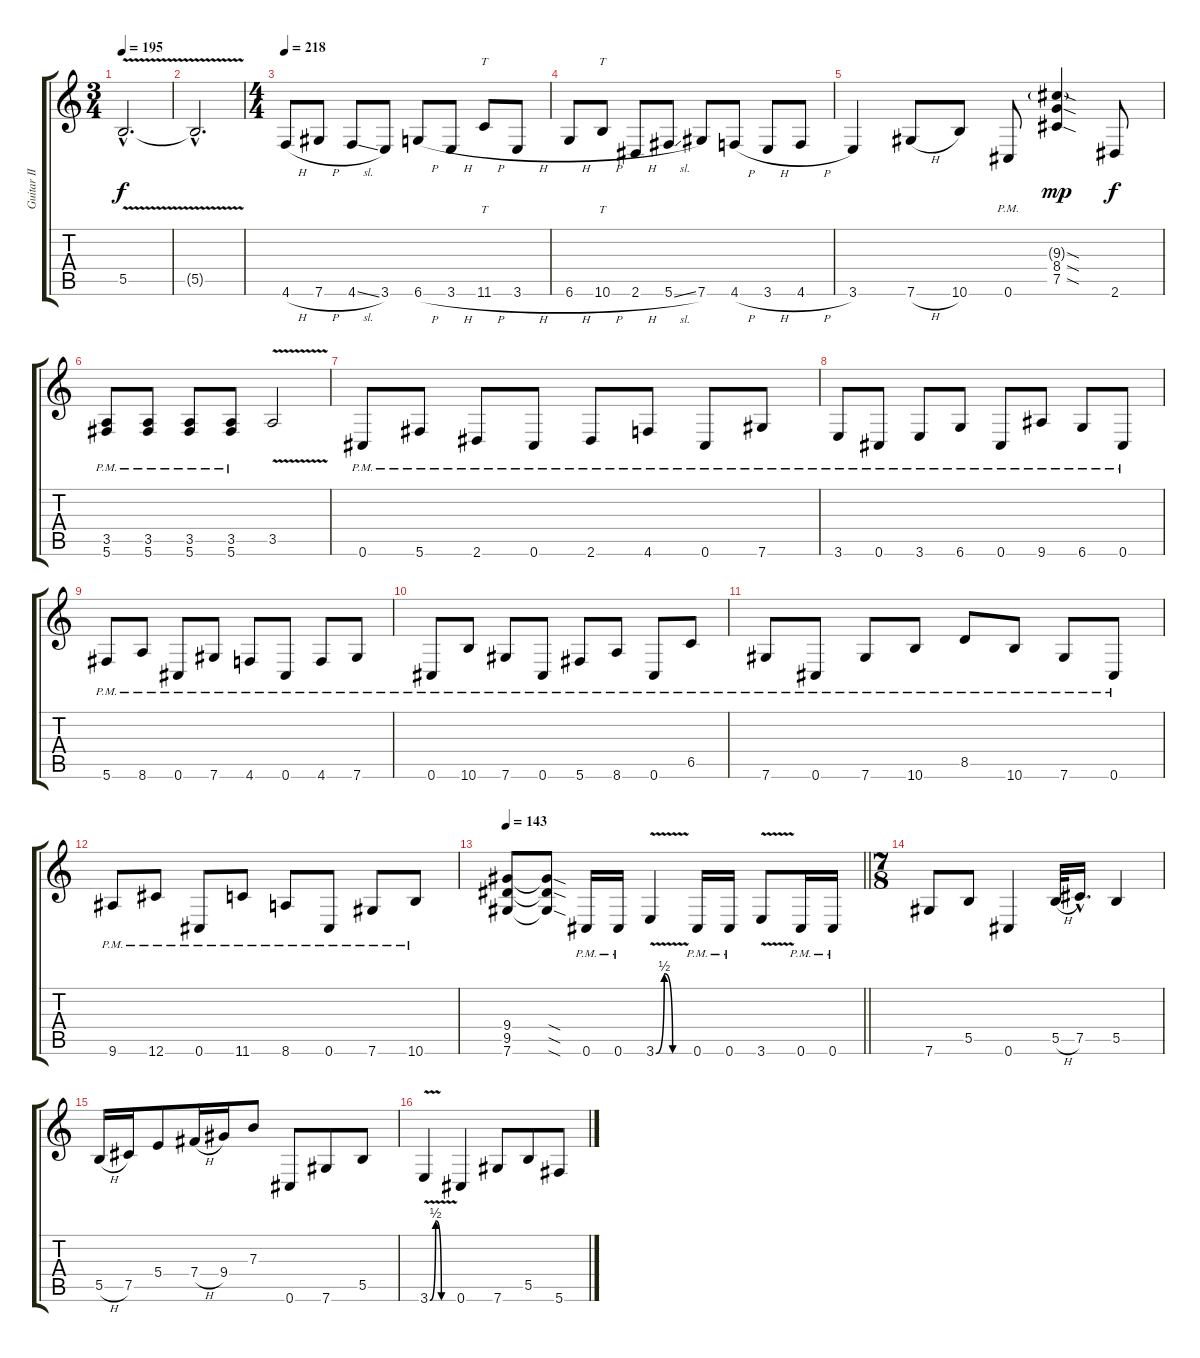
\track ("Guitar II" "Guitar II") {instrument distortionguitar}
\staff {score tabs}
\tuning (Db4 Ab3 E3 B2 Gb2 Db2) {hide}
\ts (3 4)
\tempo 195
\clef g2
\ks c
5.5{v hac}.2{d dy f} |
5.5{hac t}.2{d} |
\ts (4 4)
\tempo 218
4.6{h}.8 7.6{h}.8 4.6{sl}.8 3.6.8 6.6{h}.8 3.6{h}.8 11.6{h}.8{tt} 3.6{h}.8 |
6.6{h}.8 10.6{h}.8{tt} 2.6{h}.8 5.6{sl}.8 7.6.8 4.6{h}.8 3.6{h}.8 4.6{h}.8 |
3.6.4 7.6{h}.8 10.6.8 0.6{pm}.8 (9.3{sod g} 8.4{sod} 7.5{sod}).4{dy mp} 2.6.8{dy f} |
(3.5{pm} 5.6{pm}).8 (3.5{pm} 5.6{pm}).8 (3.5{pm} 5.6{pm}).8 (3.5{pm} 5.6{pm}).8 3.5{v}.2{instrument guitarharmonics} |
0.6{pm}.8{instrument distortionguitar} 5.6{pm}.8 2.6{pm}.8 0.6{pm}.8 2.6{pm}.8 4.6{pm}.8 0.6{pm}.8 7.6{pm}.8 |
3.6{pm}.8 0.6{pm}.8 3.6{pm}.8 6.6{pm}.8 0.6{pm}.8 9.6{pm}.8 6.6{pm}.8 0.6{pm}.8 |
5.6{pm}.8 8.6{pm}.8 0.6{pm}.8 7.6{pm}.8 4.6{pm}.8 0.6{pm}.8 4.6{pm}.8 7.6{pm}.8 |
0.6{pm}.8 10.6{pm}.8 7.6{pm}.8 0.6{pm}.8 5.6{pm}.8 8.6{pm}.8 0.6{pm}.8 6.5{pm}.8 |
7.6{pm}.8 0.6{pm}.8 7.6{pm}.8 10.6{pm}.8 8.5{pm}.8 10.6{pm}.8 7.6{pm}.8 0.6{pm}.8 |
9.6{pm}.8 12.6{pm}.8 0.6{pm}.8 11.6{pm}.8 8.6{pm}.8 0.6{pm}.8 7.6{pm}.8 10.6{pm}.8 |
\tempo 143
\barLineRight lightlight
(9.4 9.5 7.6).8 (9.4{sod t} 9.5{sod t} 7.6{sod t}).8 0.6{pm}.16 0.6{pm}.16 3.6{be (custom 0 0 15 2 30 0 60 0) v}.4 0.6{pm}.16 0.6{pm}.16 3.6{v}.8 0.6{pm}.16 0.6{pm}.16 |
\ts (7 8)
7.6.8 5.5.8 0.6.4 5.5{h}.32 7.5{hac}.16{d} 5.5.4 |
5.5{h}.16 7.5.16 5.4.8 7.4{h}.16 9.4.16 7.3.8 0.6.8 7.6.8 5.5.8 |
3.6{be (custom 0 0 15 2 30 0 60 0) v}.4 0.6.4 7.6.8 5.5.8 5.6.8
